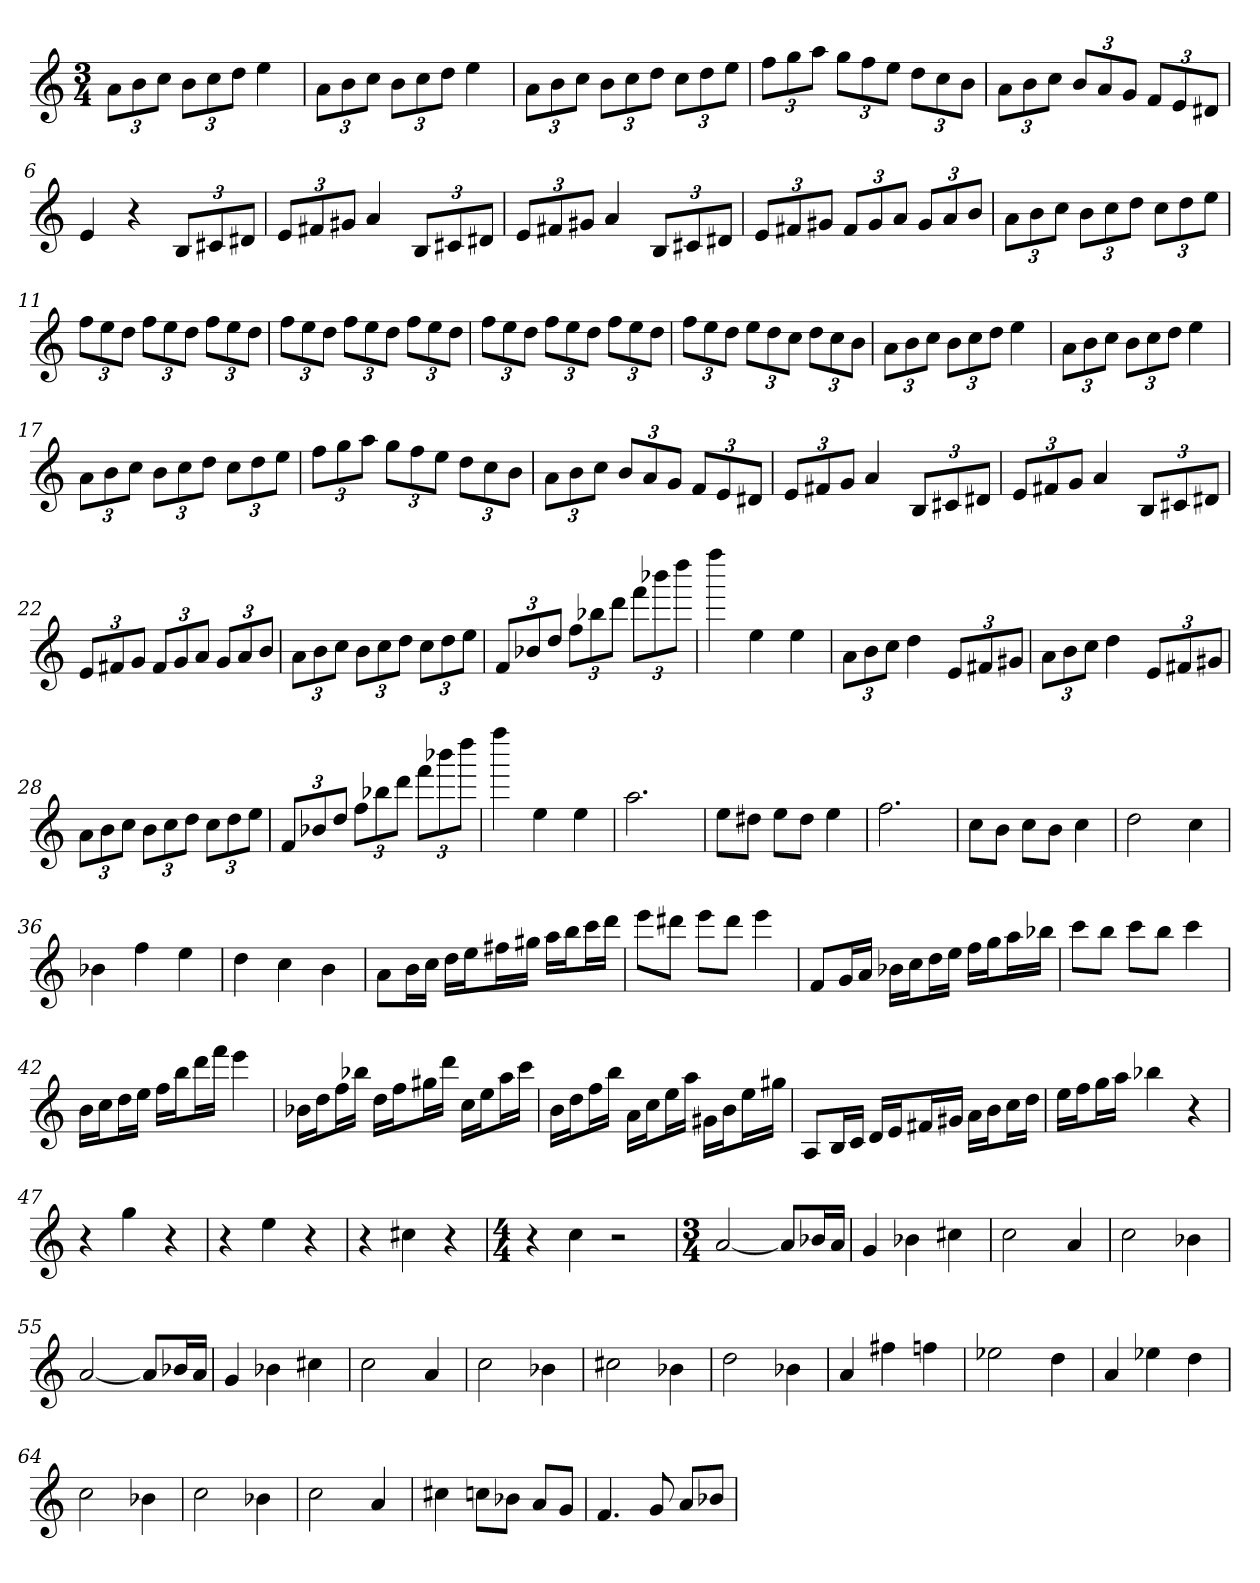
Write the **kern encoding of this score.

**kern
*part1
*staff1
*clefG2
*k[]
*a:
*M3/4
=1
12a\L
12b\
12cc\J
12b\L
12cc\
12dd\J
4ee
=2
12a\L
12b\
12cc\J
12b\L
12cc\
12dd\J
4ee
=3
12a\L
12b\
12cc\J
12b\L
12cc\
12dd\J
12cc\L
12dd\
12ee\J
=4
12ff\L
12gg\
12aa\J
12gg\L
12ff\
12ee\J
12dd\L
12cc\
12b\J
=5
12a\L
12b\
12cc\J
12b/L
12a/
12g/J
12f/L
12e/
12d#X/J
=6
4e
4r
12B/L
12c#X/
12d#X/J
=7
12e/L
12f#X/
12g#X/J
4a
12B/L
12c#X/
12d#X/J
=8
12e/L
12f#X/
12g#X/J
4a
12B/L
12c#X/
12d#X/J
=9
12e/L
12f#X/
12g#X/J
12f#/L
12g#/
12a/J
12g#/L
12a/
12b/J
=10
12a\L
12b\
12cc\J
12b\L
12cc\
12dd\J
12cc\L
12dd\
12ee\J
=11
12ff\L
12ee\
12dd\J
12ff\L
12ee\
12dd\J
12ff\L
12ee\
12dd\J
=12
12ff\L
12ee\
12dd\J
12ff\L
12ee\
12dd\J
12ff\L
12ee\
12dd\J
=13
12ff\L
12ee\
12dd\J
12ff\L
12ee\
12dd\J
12ff\L
12ee\
12dd\J
=14
12ff\L
12ee\
12dd\J
12ee\L
12dd\
12cc\J
12dd\L
12cc\
12b\J
=15
12a\L
12b\
12cc\J
12b\L
12cc\
12dd\J
4ee
=16
12a\L
12b\
12cc\J
12b\L
12cc\
12dd\J
4ee
=17
12a\L
12b\
12cc\J
12b\L
12cc\
12dd\J
12cc\L
12dd\
12ee\J
=18
12ff\L
12gg\
12aa\J
12gg\L
12ff\
12ee\J
12dd\L
12cc\
12b\J
=19
12a\L
12b\
12cc\J
12b/L
12a/
12g/J
12f/L
12e/
12d#X/J
=20
12e/L
12f#X/
12g/J
4a
12B/L
12c#X/
12d#X/J
=21
12e/L
12f#X/
12g/J
4a
12B/L
12c#X/
12d#X/J
=22
12e/L
12f#X/
12g/J
12f#/L
12g/
12a/J
12g/L
12a/
12b/J
=23
12a\L
12b\
12cc\J
12b\L
12cc\
12dd\J
12cc\L
12dd\
12ee\J
=24
12f/L
12b-X/
12dd/J
12ff\L
12bb-X\
12ddd\J
12fff\L
12bbb-X\
12dddd\J
=25
4ffff
4ee
4ee
=26
12a\L
12b\
12cc\J
4dd
12e/L
12f#X/
12g#X/J
=27
12a\L
12b\
12cc\J
4dd
12e/L
12f#X/
12g#X/J
=28
12a\L
12b\
12cc\J
12b\L
12cc\
12dd\J
12cc\L
12dd\
12ee\J
=29
12f/L
12b-X/
12dd/J
12ff\L
12bb-X\
12ddd\J
12fff\L
12bbb-X\
12dddd\J
=30
4ffff
4ee
4ee
=31
2.aa
=32
8ee\L
8dd#X\J
8ee\L
8dd#\J
4ee
=33
2.ff
=34
8cc\L
8b\J
8cc\L
8b\J
4cc
=35
2dd
4cc
=36
4b-X
4ff
4ee
=37
4dd
4cc
4b
=38
8a\L
16b\L
16cc\JJ
16dd\LL
16ee\J
16ff#X\L
16gg#X\JJ
16aa\LL
16bb\J
16ccc\L
16ddd\JJ
=39
8eee\L
8ddd#X\J
8eee\L
8ddd#\J
4eee
=40
8f/L
16g/L
16a/JJ
16b-X\LL
16cc\J
16dd\L
16ee\JJ
16ff\LL
16gg\J
16aa\L
16bb-X\JJ
=41
8ccc\L
8bb\J
8ccc\L
8bb\J
4ccc
=42
16b\LL
16cc\J
16dd\L
16ee\JJ
16ff\LL
16bb\J
16ddd\L
16fff\JJ
4eee
=43
16b-X\LL
16dd\J
16ff\L
16bb-X\JJ
16dd\LL
16ff\J
16gg#X\L
16ddd\JJ
16cc\LL
16ee\J
16aa\L
16ccc\JJ
=44
16b\LL
16dd\J
16ff\L
16bb\JJ
16a\LL
16cc\J
16ee\L
16aa\JJ
16g#X\LL
16b\J
16ee\L
16gg#X\JJ
=45
8A/L
16B/L
16c/JJ
16d/LL
16e/J
16f#X/L
16g#X/JJ
16a\LL
16b\J
16cc\L
16dd\JJ
=46
16ee\LL
16ff\J
16gg\L
16aa\JJ
4bb-X
4r
=47
4r
4gg
4r
=48
4r
4ee
4r
=49
4r
4cc#X
4r
=50
*M4/4
4r
4cc
2r
=51
*M3/4
[2a
8a/L]
16b-X/L
16a/JJ
=52
4g
4b-X
4cc#X
=53
2cc
4a
=54
2cc
4b-X
=55
[2a
8a/L]
16b-X/L
16a/JJ
=56
4g
4b-X
4cc#X
=57
2cc
4a
=58
2cc
4b-X
=59
2cc#X
4b-X
=60
2dd
4b-X
=61
4a
4ff#X
4ffn
=62
2ee-X
4dd
=63
4a
4ee-X
4dd
=64
2cc
4b-X
=65
2cc
4b-X
=66
2cc
4a
=67
4cc#X
8ccn\L
8b-X\J
8a/L
8g/J
=68
4.f
8g
8a/L
8b-X/J
=
*-
